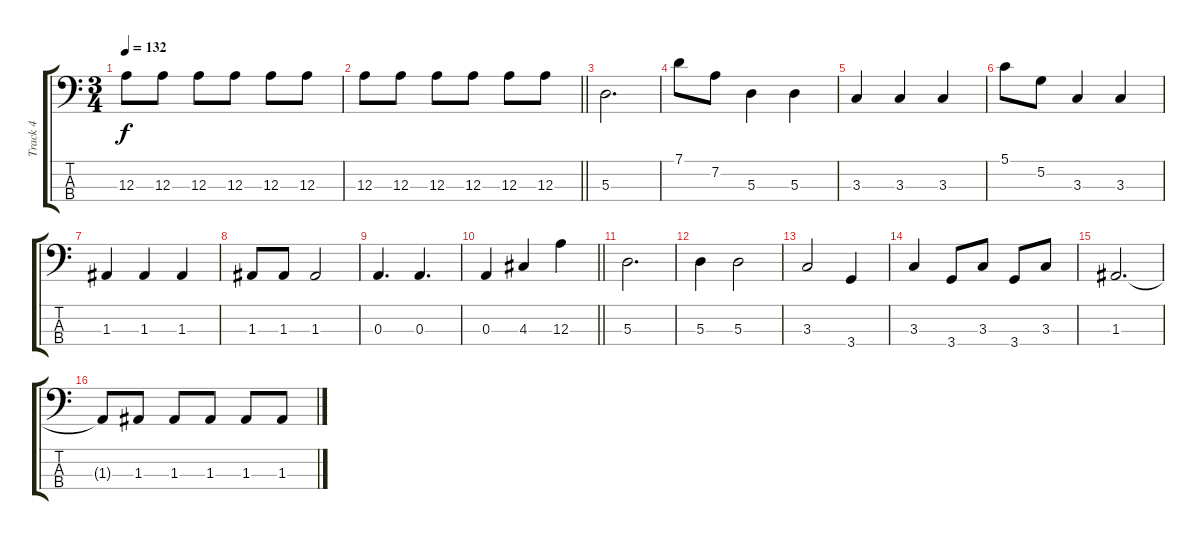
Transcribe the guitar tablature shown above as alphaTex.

\track ("Track 4" "Track 4") {instrument electricbassfinger}
\staff {score tabs}
\tuning (G2 D2 A1 E1) {hide}
\ts (3 4)
\tempo 132
\clef f4
\ks c
12.3.8{dy f} 12.3.8 12.3.8 12.3.8 12.3.8 12.3.8 |
\barLineRight lightlight
12.3.8 12.3.8 12.3.8 12.3.8 12.3.8 12.3.8 |
5.3.2{d} |
7.1.8 7.2.8 5.3.4 5.3.4 |
3.3.4 3.3.4 3.3.4 |
5.1.8 5.2.8 3.3.4 3.3.4 |
1.3.4 1.3.4 1.3.4 |
1.3.8 1.3.8 1.3.2 |
0.3.4{d} 0.3.4{d} |
\barLineRight lightlight
0.3.4 4.3.4 12.3.4 |
5.3.2{d} |
5.3.4 5.3.2 |
3.3.2 3.4.4 |
3.3.4 3.4.8 3.3.8 3.4.8 3.3.8 |
1.3.2{d} |
1.3{t}.8 1.3.8 1.3.8 1.3.8 1.3.8 1.3.8
